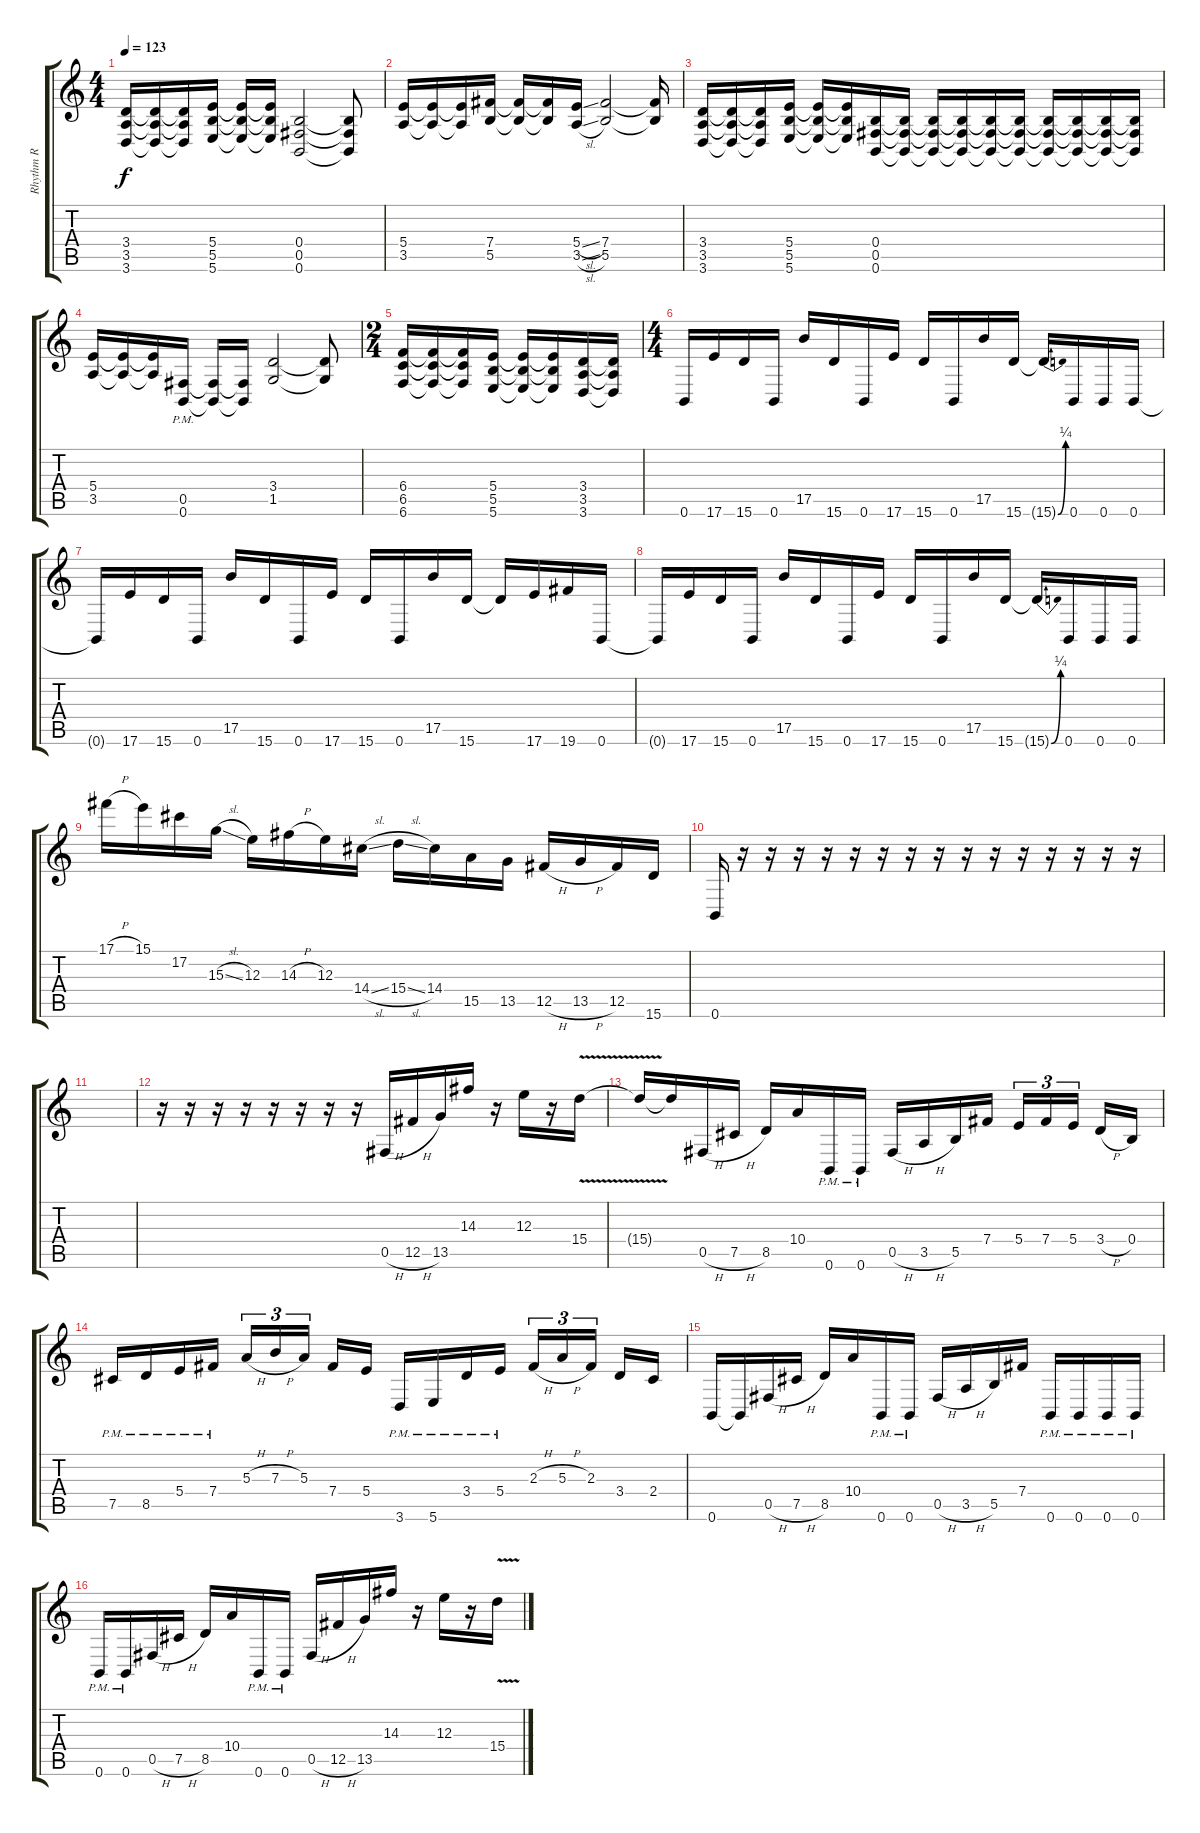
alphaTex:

\track ("Rhythm R" "Rhythm R") {instrument distortionguitar}
\staff {score tabs}
\tuning (Db4 Ab3 E3 B2 Gb2 B1) {hide}
\ts (4 4)
\tempo 123
\clef g2
\ks c
(3.4 3.5 3.6).16{dy f} (3.4{t} 3.5{t} 3.6{t}).16 (3.4{t} 3.5{t} 3.6{t}).16 (5.4 5.5 5.6).16 (5.4{t} 5.5{t} 5.6{t}).16 (5.4{t} 5.5{t} 5.6{t}).16 (0.4 0.5 0.6).2 (0.4{t} 0.5{t} 0.6{t}).8 |
(5.4 3.5).16 (5.4{t} 3.5{t}).16 (5.4{t} 3.5{t}).16 (7.4 5.5).16 (7.4{t} 5.5{t}).16 (7.4{t} 5.5{t}).16 (5.4{sl} 3.5{sl}).16 (7.4 5.5).2 (7.4{t} 5.5{t}).16 |
(3.4 3.5 3.6).16 (3.4{t} 3.5{t} 3.6{t}).16 (3.4{t} 3.5{t} 3.6{t}).16 (5.4 5.5 5.6).16 (5.4{t} 5.5{t} 5.6{t}).16 (5.4{t} 5.5{t} 5.6{t}).16 (0.4 0.5 0.6).16 (0.4{t} 0.5{t} 0.6{t}).16 (0.4{t} 0.5{t} 0.6{t}).16 (0.4{t} 0.5{t} 0.6{t}).16 (0.4{t} 0.5{t} 0.6{t}).16 (0.4{t} 0.5{t} 0.6{t}).16 (0.4{t} 0.5{t} 0.6{t}).16 (0.4{t} 0.5{t} 0.6{t}).16 (0.4{t} 0.5{t} 0.6{t}).16 (0.4{t} 0.5{t} 0.6{t}).16 |
(5.4 3.5).16 (5.4{t} 3.5{t}).16 (5.4{t} 3.5{t}).16 (0.5{pm} 0.6{pm}).16 (0.5{t} 0.6{t}).16 (0.5{t} 0.6{t}).16 (3.4 1.5).2 (3.4{t} 1.5{t}).8 |
\ts (2 4)
(6.4 6.5 6.6).16 (6.4{t} 6.5{t} 6.6{t}).16 (6.4{t} 6.5{t} 6.6{t}).16 (5.4 5.5 5.6).16 (5.4{t} 5.5{t} 5.6{t}).16 (5.4{t} 5.5{t} 5.6{t}).16 (3.4 3.5 3.6).16 (3.4{t} 3.5{t} 3.6{t}).16 |
\ts (4 4)
0.6.16 17.6.16 15.6.16 0.6.16 17.5.16 15.6.16 0.6.16 17.6.16 15.6.16 0.6.16 17.5.16 15.6.16 15.6{be (bend 0 0 60 1) t}.16 0.6.16 0.6.16 0.6.16 |
0.6{t}.16 17.6.16 15.6.16 0.6.16 17.5.16 15.6.16 0.6.16 17.6.16 15.6.16 0.6.16 17.5.16 15.6.16 15.6{t}.16 17.6.16 19.6.16 0.6.16 |
0.6{t}.16 17.6.16 15.6.16 0.6.16 17.5.16 15.6.16 0.6.16 17.6.16 15.6.16 0.6.16 17.5.16 15.6.16 15.6{be (bend 0 0 60 1) t}.16 0.6.16 0.6.16 0.6.16 |
17.1{h}.16 15.1.16 17.2.16 15.3{sl}.16 12.3.16 14.3{h}.16 12.3.16 14.4{sl}.16 15.4{sl}.16 14.4.16 15.5.16 13.5.16 12.5{h}.16 13.5{h}.16 12.5.16 15.6.16 |
0.6.16 r.16 r.16 r.16 r.16 r.16 r.16 r.16 r.16 r.16 r.16 r.16 r.16 r.16 r.16 r.16 |
|
r.16 r.16 r.16 r.16 r.16 r.16 r.16 r.16 0.5{h}.16 12.5{h}.16 13.5.16 14.3.16 r.16 12.3.16 r.16 15.4{v}.16 |
15.4{t}.16 15.4{t}.16 0.5{h}.16 7.5{h}.16 8.5.16 10.4.16 0.6{pm}.16 0.6{pm}.16 0.5{h}.16 3.5{h}.16 5.5.16 7.4.16 5.4.16{tu (3 2)} 7.4.16{tu (3 2)} 5.4.16{tu (3 2) beam splitsecondary} 3.4{h}.16 0.4.16 |
7.5{pm}.16 8.5{pm}.16 5.4{pm}.16 7.4{pm}.16 5.3{h}.16{tu (3 2)} 7.3{h}.16{tu (3 2)} 5.3.16{tu (3 2) beam splitsecondary} 7.4.16 5.4.16 3.6{pm}.16 5.6{pm}.16 3.4{pm}.16 5.4{pm}.16 2.3{h}.16{tu (3 2)} 5.3{h}.16{tu (3 2)} 2.3.16{tu (3 2) beam splitsecondary} 3.4.16 2.4.16 |
0.6.16 0.6{t}.16 0.5{h}.16 7.5{h}.16 8.5.16 10.4.16 0.6{pm}.16 0.6{pm}.16 0.5{h}.16 3.5{h}.16 5.5.16 7.4.16 0.6{pm}.16 0.6{pm}.16 0.6{pm}.16 0.6{pm}.16 |
0.6{pm}.16 0.6{pm}.16 0.5{h}.16 7.5{h}.16 8.5.16 10.4.16 0.6{pm}.16 0.6{pm}.16 0.5{h}.16 12.5{h}.16 13.5.16 14.3.16 r.16 12.3.16 r.16 15.4{v}.16
